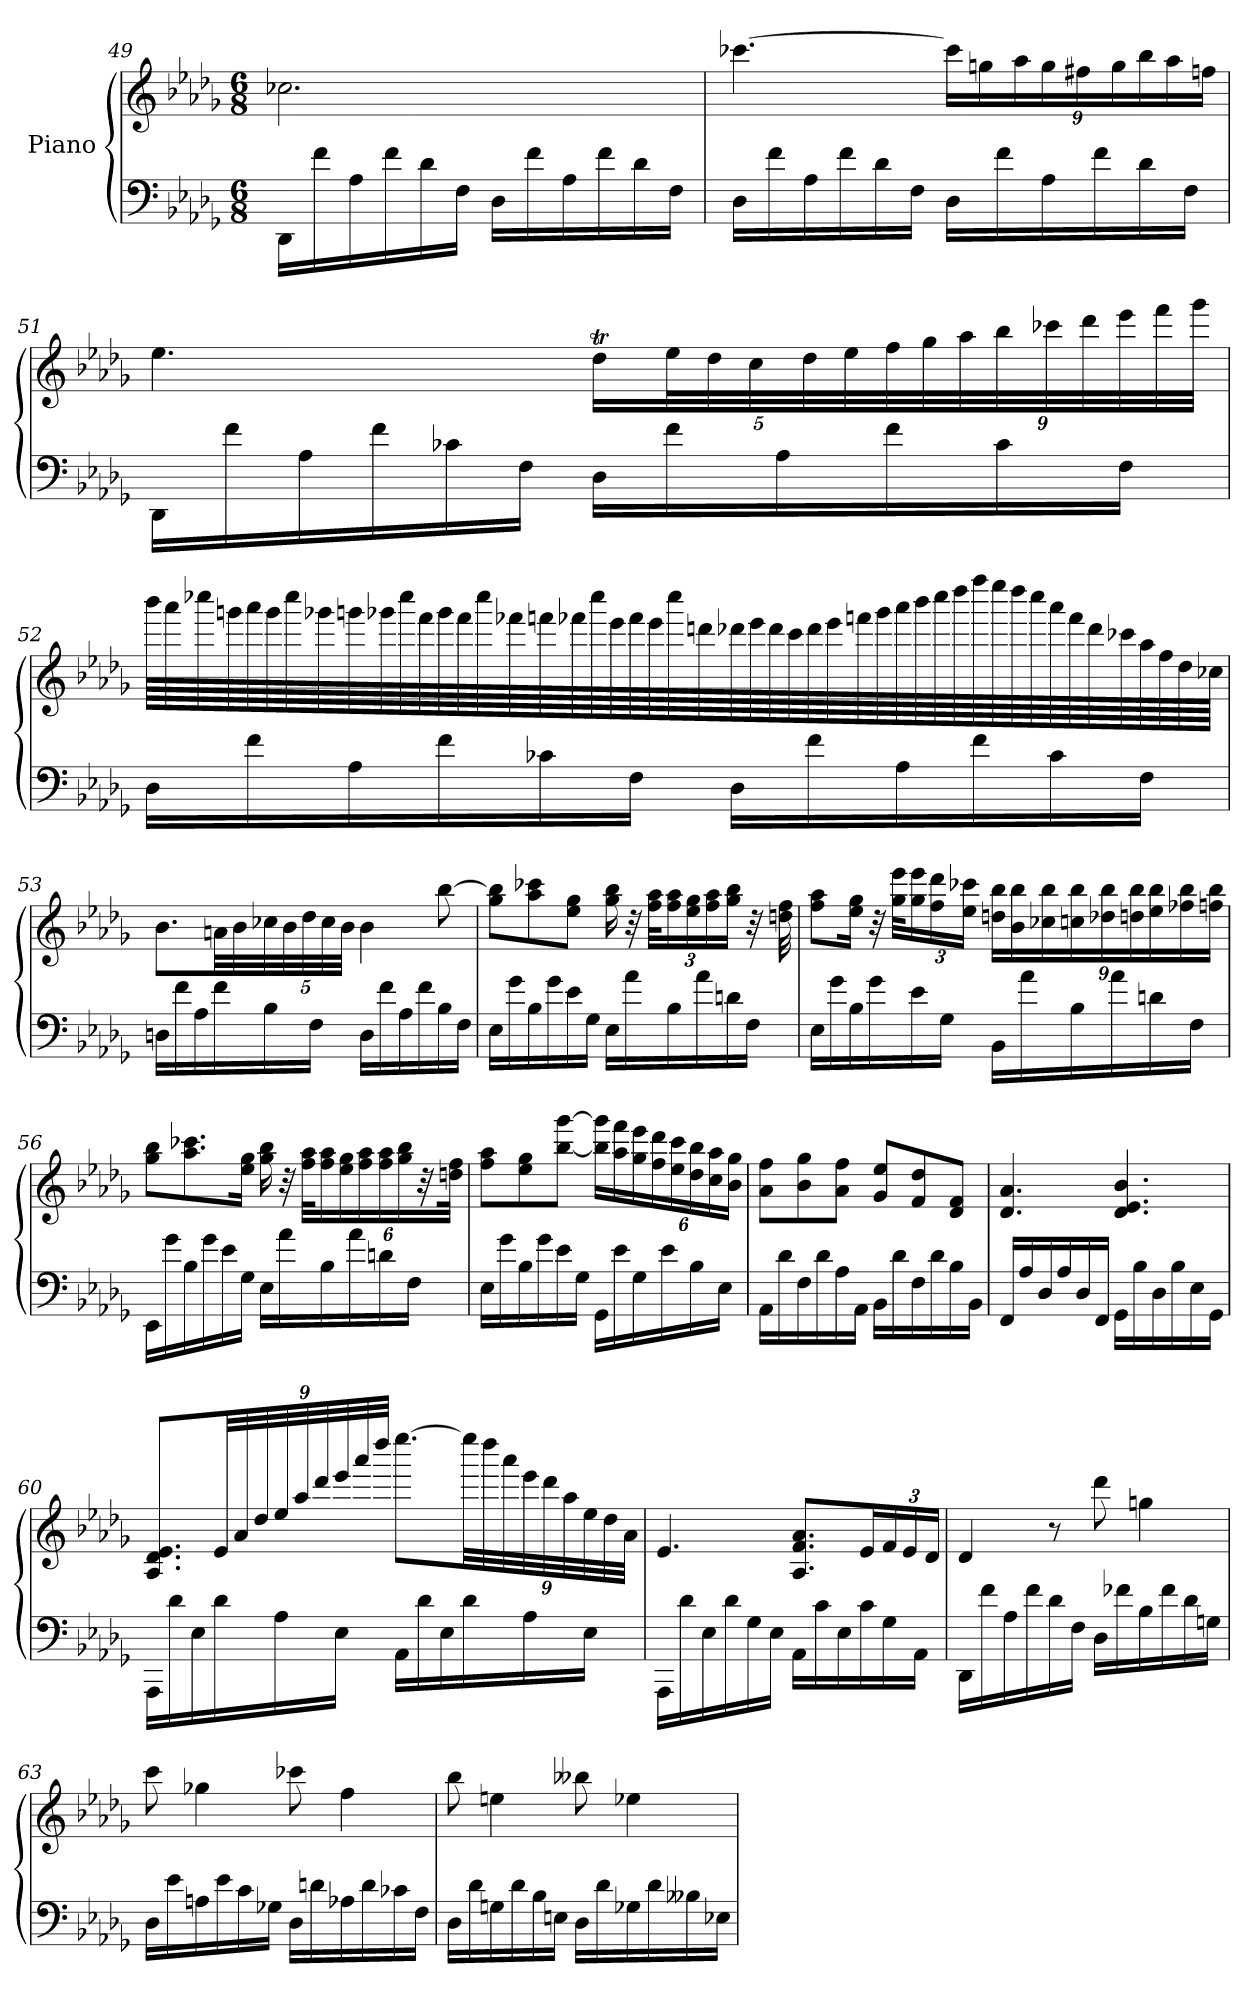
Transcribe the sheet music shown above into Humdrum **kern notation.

**kern	**kern
*part1	*part1
*staff2	*staff1
*I"Piano	*
*clefF4	*clefG2
*k[b-e-a-d-g-]	*k[b-e-a-d-g-]
*M6/8	*M6/8
=49	=49
16DD-\LL	2.cc-X\
16f\	.
16A-\	.
16f\	.
16d-\	.
16F\JJ	.
16D-\LL	.
16f\	.
16A-\	.
16f\	.
16d-\	.
16F\JJ	.
=50	=50
16D-\LL	[4.ccc-X\
16f\	.
16A-\	.
16f\	.
16d-\	.
16F\JJ	.
*	*Xbrackettup
16D-\LL	24ccc-\LL]
.	24ggn\
16f\	.
.	24aa-\
16A-\	24gg\
.	24ff#X\
16f\	.
.	24gg\
16d-\	24bb-\
.	24aa-\
16F\JJ	.
.	24ffn\JJ
=51	=51
16DD-\LL	4.ee-\
16f\	.
16A-\	.
16f\	.
16c-X\	.
16F\JJ	.
16D-\LL	16dd-T\LL
16f\	40ee-\L
.	40dd-\
.	40cc\
16A-\	.
.	40dd-\
.	40ee-\
16f\	48ff\
.	48gg-\
.	48aa-\
16c-\	48bb-\
.	48ccc-X\
.	48ddd-\
16F\JJ	48eee-\
.	48fff\
.	48ggg-\JJJ
!!LO:PB:g=z
=52	=52
16D-\LL	64bbb-\LLLL
.	64aaa-\
.	64cccc-X\
.	64gggn\
16f\	64aaa-\
.	64ggg\
.	64cccc-\
.	64ggg-X\
16A-\	64gggn\
.	64ggg-X\
.	64cccc-\
.	64fff\
16f\	64ggg-\
.	64fff\
.	64cccc-\
.	64fff-X\
16c-X\	64fffn\
.	64fff-X\
.	64cccc-\
.	64eee-\
16F\JJ	64fff-\
.	64eee-\
.	64cccc-\
.	64dddn\
16D-\LL	64ddd-X\
.	64eee-\
.	64ddd-\
.	64ccc\
16f\	64ddd-\
.	64eee-\
.	64fffn\
.	64ggg-\
16A-\	64aaa-\
.	64bbb-\
.	64cccc-\
.	64dddd-\
16f\	64ffff\
.	64eeee-\
.	64dddd-\
.	64cccc-\
16c-\	64aaa-\
.	64fff\
.	64ddd-\
.	64ccc-X\
16F\JJ	64aa-\
.	64ff\
.	64dd-\
.	64cc-X\JJJJ
=53	=53
16Dn\LL	8.b-\L
16f\	.
16A-\	.
16f\	32an\LL
.	32b-\
16B-\	40cc-X\
.	40b-\
.	40dd-\
16F\JJ	.
.	40cc-\
.	40b-\JJJ
16D\LL	4b-\
16f\	.
16A-\	.
16f\	.
16B-\	[8bb-\
16F\JJ	.
=54	=54
16E-\LL	8gg-\ 8bb-\]L
16g-\	.
16B-\	8aa-\ 8ccc-X\
16g-\	.
16e-\	8ee-\ 8gg-\J
16G-\JJ	.
16E-\LL	16gg-\ 16bb-\
16a-\	32r
.	32ff\ 32aa-\KLL
16B-\	24ff\ 24aa-\
.	24ee-\ 24gg-\
16a-\	.
.	24ff\ 24aa-\
16dn\	16gg-\ 16bb-\JJ
16F\JJ	32r
.	32ddn\ 32ff\
=55	=55
16E-\LL	8ff\ 8aa-\L
16g-\	.
16B-\	16ee-\ 16gg-\Jk
16g-\	32r
.	32gg-\ 32eee-\KLL
16e-\	24gg-\ 24eee-\
.	24ff\ 24ddd-\
16G-\JJ	.
.	24ee-\ 24ccc-X\JJ
16BB-\LL	24ddn\ 24bb-\LL
.	24b-\ 24bb-\
16a-\	.
.	24cc-X\ 24bb-\
16B-\	24ccn\ 24bb-\
.	24dd-X\ 24bb-\
16a-\	.
.	24ddn\ 24bb-\
16dn\	24ee-\ 24bb-\
.	24ff-X\ 24bb-\
16F\JJ	.
.	24ffn\ 24bb-\JJ
!!LO:LB:g=z
=56	=56
16EE-\LL	8gg-\ 8bb-\L
16g-\	.
16B-\	8.aa-\ 8.ccc-X\
16g-\	.
16e-\	.
16G-\JJ	16ee-\ 16gg-\Jk
16E-\LL	16gg-\ 16bb-\
16a-\	32r
.	32ff\ 32aa-\KLL
16B-\	24ff\ 24aa-\
.	24ee-\ 24gg-\
16a-\	.
.	24ff\ 24aa-\
*	*brackettup
16dn\	24ff\ 24aa-\
.	24gg-\ 24bb-\JJ
16F\JJ	.
.	48r
.	48ddn\ 48ff\
=57	=57
16E-\LL	8ff\ 8aa-\L
16g-\	.
16B-\	8ee-\ 8gg-\
16g-\	.
16e-\	[8bb-\ [8ggg-\J
16G-\JJ	.
16GG-\LL	16bb-\] 16ggg-\]LL
16e-\	16aa-\ 16fff\
*	*Xbrackettup
16G-\	24gg-\ 24eee-\
.	24ff\ 24ddd-\
16e-\	.
.	24ee-\ 24ccc\
16B-\	24dd-\ 24bb-\
.	24cc\ 24aa-\
16E-\JJ	.
.	24b-\ 24gg-\JJ
=58	=58
16AA-\LL	8a-\ 8ff\L
16d-\	.
16F\	8b-\ 8gg-\
16d-\	.
16A-\	8a-\ 8ff\J
16AA-\JJ	.
16BB-\LL	8g-/ 8ee-/L
16d-\	.
16F\	8f/ 8dd-/
16d-\	.
16B-\	8d-/ 8f/J
16BB-\JJ	.
=59	=59
16FF/LL	4.d-/ 4.a-/
16A-/	.
16D-/	.
16A-/	.
16D-/	.
16FF/JJ	.
16GG-\LL	4.d-/ 4.e-/ 4.b-/
16B-\	.
16D-\	.
16B-\	.
16E-\	.
16GG-\JJ	.
=60	=60
16AAA-\LL	8.A-/ 8.d-/ 8.e-/L
16d-\	.
16E-\	.
16d-\	48e-/LL
.	48a-/
.	48dd-/
16A-\	48ee-/
.	48aa-/
.	48ddd-/
16E-\JJ	48eee-/
.	48aaa-/
.	48dddd-/JJJ
16AA-\LL	[8.eeee-\L
16d-\	.
16E-\	.
16d-\	48eeee-\LL]
.	48dddd-\
.	48aaa-\
16A-\	48eee-\
.	48ddd-\
.	48aa-\
16E-\JJ	48ee-\
.	48dd-\
.	48a-\JJJ
=61	=61
16AAA-\LL	4.e-/
16d-\	.
16E-\	.
16d-\	.
16G-\	.
16E-\JJ	.
16AA-\LL	8.A-/ 8.f/ 8.a-/L
16c\	.
16E-\	.
16c\	16e-/L
16G-\	24f/
.	24e-/
16AA-\JJ	.
.	24d-/JJ
=62	=62
16DD-\LL	4d-/
16f\	.
16A-\	.
16f\	.
16d-\	8r
16F\JJ	.
16D-\LL	8ddd-\
16f-X\	.
16B-\	4ggn\
16f-\	.
16d-\	.
16Gn\JJ	.
=63	=63
16D-\LL	8ccc\
16e-\	.
16An\	4gg-X\
16e-\	.
16c\	.
16G-X\JJ	.
16D-\LL	8ccc-X\
16dn\	.
16A-X\	4ff\
16d\	.
16c-X\	.
16F\JJ	.
!!LO:LB:g=z
=64	=64
16D-\LL	8bb-\
16d-\	.
16Gn\	4een\
16d-\	.
16B-\	.
16En\JJ	.
16D-\LL	8bb--X\
16d-\	.
16G-X\	4ee-X\
16d-\	.
16B--X\	.
16E-X\JJ	.
=	=
*-	*-
